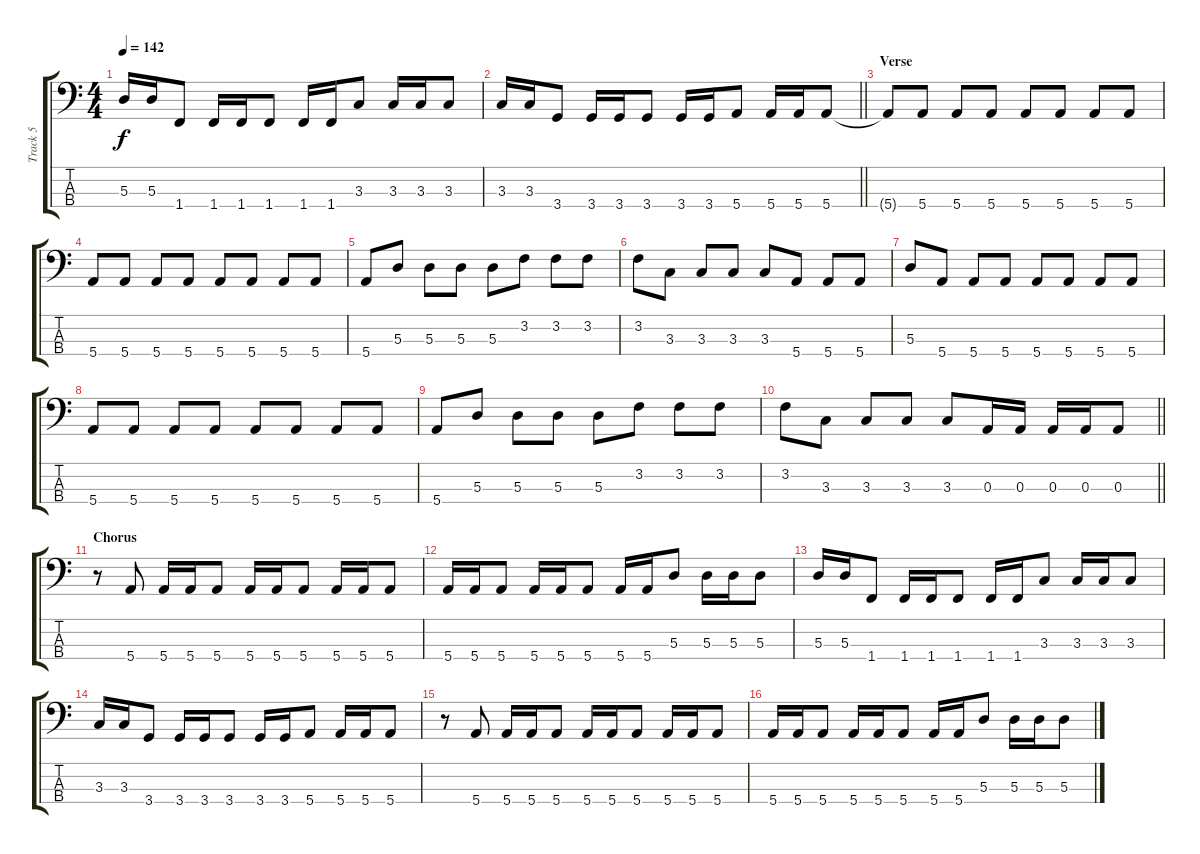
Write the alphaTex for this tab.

\track ("Track 5" "Track 5") {instrument electricbasspick}
\staff {score tabs}
\tuning (G2 D2 A1 E1) {hide}
\ts (4 4)
\tempo 142
\clef f4
\ks c
5.3.16{dy f} 5.3.16 1.4.8 1.4.16 1.4.16 1.4.8 1.4.16 1.4.16 3.3.8 3.3.16 3.3.16 3.3.8 |
\barLineRight lightlight
3.3.16 3.3.16 3.4.8 3.4.16 3.4.16 3.4.8 3.4.16 3.4.16 5.4.8 5.4.16 5.4.16 5.4.8 |
\section ("" "Verse")
5.4{t}.8 5.4.8 5.4.8 5.4.8 5.4.8 5.4.8 5.4.8 5.4.8 |
5.4.8 5.4.8 5.4.8 5.4.8 5.4.8 5.4.8 5.4.8 5.4.8 |
5.4.8 5.3.8 5.3.8 5.3.8 5.3.8 3.2.8 3.2.8 3.2.8 |
3.2.8 3.3.8 3.3.8 3.3.8 3.3.8 5.4.8 5.4.8 5.4.8 |
5.3.8 5.4.8 5.4.8 5.4.8 5.4.8 5.4.8 5.4.8 5.4.8 |
5.4.8 5.4.8 5.4.8 5.4.8 5.4.8 5.4.8 5.4.8 5.4.8 |
5.4.8 5.3.8 5.3.8 5.3.8 5.3.8 3.2.8 3.2.8 3.2.8 |
\barLineRight lightlight
3.2.8 3.3.8 3.3.8 3.3.8 3.3.8 0.3.16 0.3.16 0.3.16 0.3.16 0.3.8 |
\section ("" "Chorus")
r.8 5.4.8 5.4.16 5.4.16 5.4.8 5.4.16 5.4.16 5.4.8 5.4.16 5.4.16 5.4.8 |
5.4.16 5.4.16 5.4.8 5.4.16 5.4.16 5.4.8 5.4.16 5.4.16 5.3.8 5.3.16 5.3.16 5.3.8 |
5.3.16 5.3.16 1.4.8 1.4.16 1.4.16 1.4.8 1.4.16 1.4.16 3.3.8 3.3.16 3.3.16 3.3.8 |
3.3.16 3.3.16 3.4.8 3.4.16 3.4.16 3.4.8 3.4.16 3.4.16 5.4.8 5.4.16 5.4.16 5.4.8 |
r.8 5.4.8 5.4.16 5.4.16 5.4.8 5.4.16 5.4.16 5.4.8 5.4.16 5.4.16 5.4.8 |
5.4.16 5.4.16 5.4.8 5.4.16 5.4.16 5.4.8 5.4.16 5.4.16 5.3.8 5.3.16 5.3.16 5.3.8
